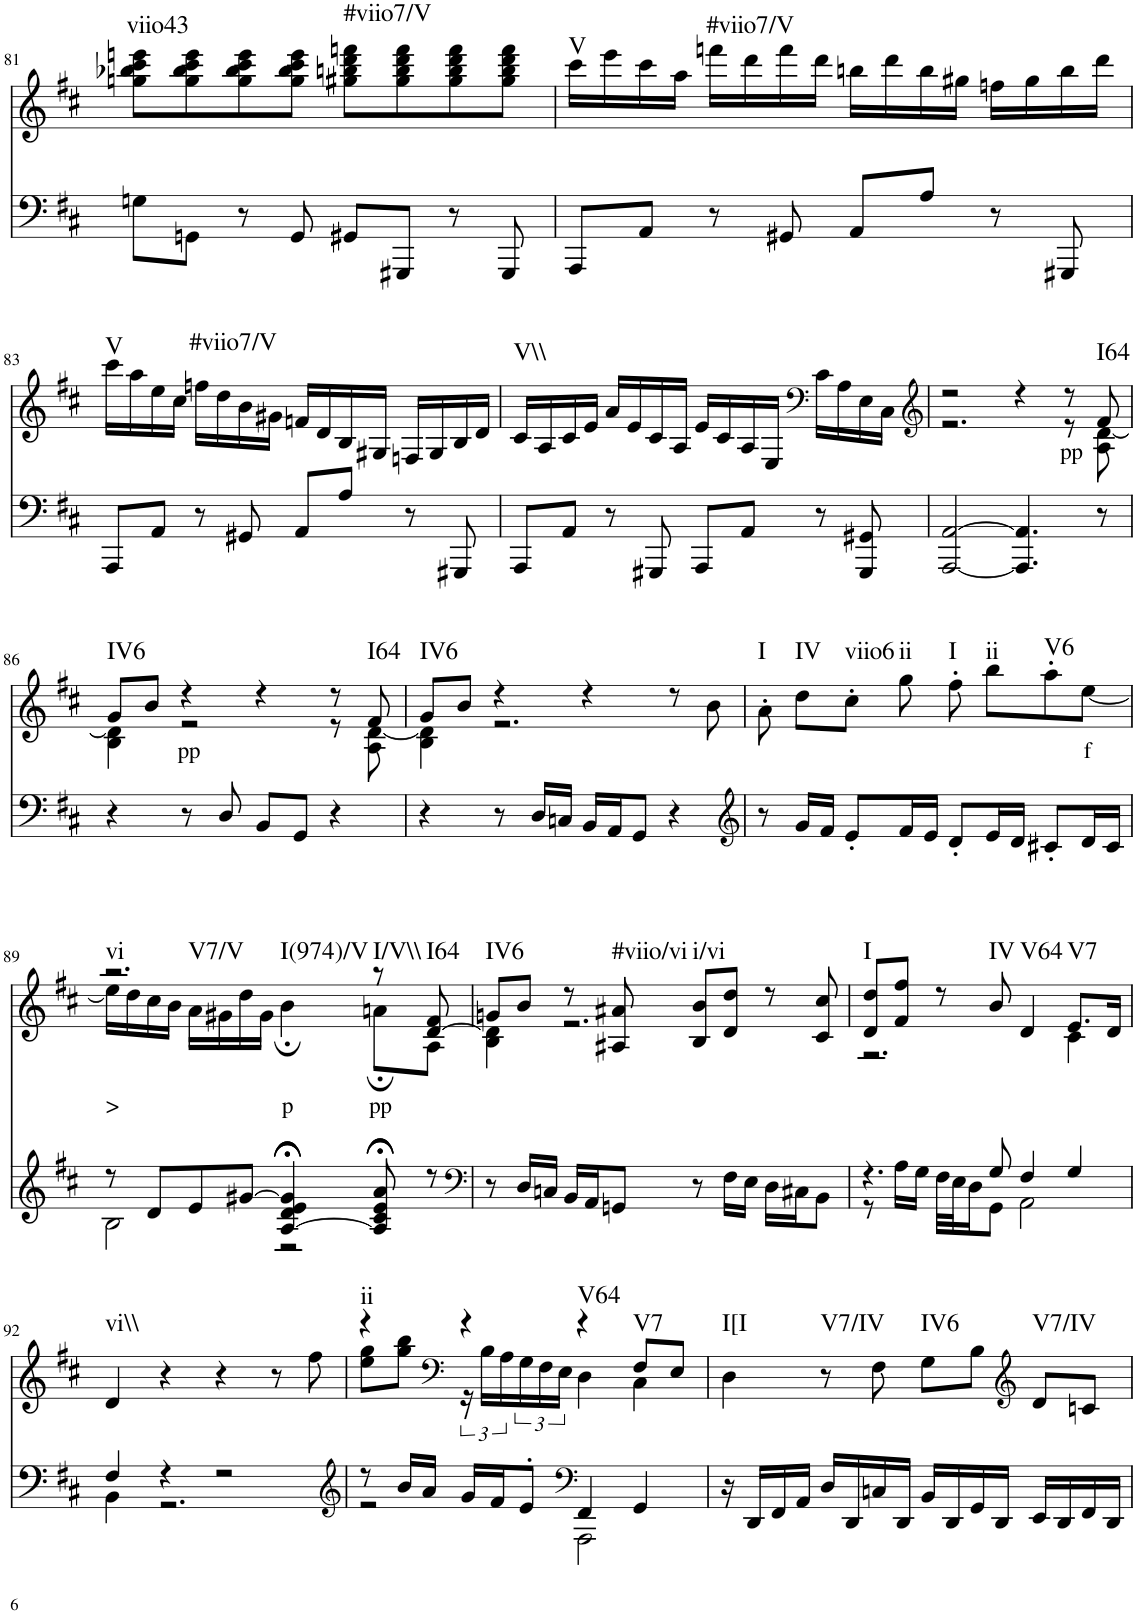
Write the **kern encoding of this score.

**kern	**kern	**text	**harte
*part2	*part1	*part1	*part1
*staff2	*staff1	*staff1	*
*I"Piano	*I"Piano	*	*
*I'Pno	*I'Pno	*	*
!!LO:PB:g=z
*clefF4	*clefG2	*	*
*k[f#c#]	*k[f#c#]	*	*
*M4/4	*M4/4	*	*
=81	=81	=81	=81
!	!	!	!LO:H:kt=viio43
8Gn\L	8ggn\ 8bb-X\ 8ccc#\ 8eeen\L	.	N
8GGn\J	8gg\ 8bb-\ 8ccc#\ 8eee\	.	.
8r	8gg\ 8bb-\ 8ccc#\ 8eee\	.	.
8GG/	8gg\ 8bb-\ 8ccc#\ 8eee\J	.	.
!	!	!	!LO:H:kt=#viio7/V
8GG#X/L	8gg#X\ 8bbn\ 8ddd\ 8fffn\L	.	N
8GGG#X/J	8gg#\ 8bb\ 8ddd\ 8fff\	.	.
8r	8gg#\ 8bb\ 8ddd\ 8fff\	.	.
8GGG#/	8gg#\ 8bb\ 8ddd\ 8fff\J	.	.
=82	=82	=82	=82
!	!	!	!LO:H:kt=V
8AAA/L	16ccc#\LL	.	N
.	16eee\	.	.
8AA/J	16ccc#\	.	.
.	16aa\JJ	.	.
!	!	!	!LO:H:kt=#viio7/V
8r	16fffn\LL	.	N
.	16ddd\	.	.
8GG#X/	16fff\	.	.
.	16ddd\JJ	.	.
8AA/L	16bbn\LL	.	.
.	16ddd\	.	.
8A/J	16bb\	.	.
.	16gg#X\JJ	.	.
8r	16ffn\LL	.	.
.	16gg#\	.	.
8GGG#X/	16bb\	.	.
.	16ddd\JJ	.	.
!!LO:LB:g=z
=83	=83	=83	=83
!	!	!	!LO:H:kt=V
8AAA/L	16ccc#\LL	.	N
.	16aa\	.	.
8AA/J	16ee\	.	.
.	16cc#\JJ	.	.
!	!	!	!LO:H:kt=#viio7/V
8r	16ffn\LL	.	N
.	16dd\	.	.
8GG#X/	16b\	.	.
.	16g#X\JJ	.	.
8AA/L	16fn/LL	.	.
.	16d/	.	.
8A/J	16B/	.	.
.	16G#X/JJ	.	.
8r	16Fn/LL	.	.
.	16G#/	.	.
8GGG#X/	16B/	.	.
.	16d/JJ	.	.
=84	=84	=84	=84
!	!	!	!LO:H:kt=V\\
8AAA/L	16c#/LL	.	N
.	16A/	.	.
8AA/J	16c#/	.	.
.	16e/JJ	.	.
8r	16a/LL	.	.
.	16e/	.	.
8GGG#X/	16c#/	.	.
.	16A/JJ	.	.
8AAA/L	16e/LL	.	.
.	16c#/	.	.
8AA/J	16A/	.	.
.	16E/JJ	.	.
*	*clefF4	*	*
8r	16c#\LL	.	.
.	16A\	.	.
8GGG#/ 8GG#X/	16E\	.	.
.	16C#\JJ	.	.
=85	=85	=85	=85
*	*clefG2	*	*
*	*^	*	*
[2AAA/ [2AA/	2r	2.r	.	.
4.AAA/] 4.AA/]	4r	.	.	.
!	!	!	!LO:LY:b	!
.	8r	8r	pp	.
!	!	!	!	!LO:H:kt=I64
8r	8f#/	8A\ [8d\	.	N
!!LO:LB:g=z	!!
=86	=86	=86	=86	=86
!	!	!	!	!LO:H:kt=IV6
4r	8g/L	4B\ 4d\]	.	N
.	8b/J	.	.	.
8r	4r	2r	pp	.
8D/	.	.	.	.
8BB/L	4r	.	.	.
8GG/J	.	.	.	.
4r	8r	8r	.	.
!	!	!	!	!LO:H:kt=I64
.	8f#/	8A\ [8d\	.	N
=87	=87	=87	=87	=87
!	!	!	!	!LO:H:kt=IV6
4r	8g/L	4B\ 4d\]	.	N
.	8b/J	.	.	.
8r	4r	2.r	.	.
16D/LL	.	.	.	.
16Cn/JJ	.	.	.	.
16BB/LL	4r	.	.	.
16AA/J	.	.	.	.
8GG/J	.	.	.	.
4r	8r	.	.	.
.	8b\	.	.	.
*	*v	*v	*	*
=88	=88	=88	=88
*clefG2	*	*	*
!	!	!	!LO:H:kt=I
8r	8a'\	.	N
!	!	!	!LO:H:kt=IV
16g/LL	8dd\L	.	N
16f#/JJ	.	.	.
!	!	!	!LO:H:kt=viio6
8e'/L	8cc#'\J	.	N
!	!	!	!LO:H:kt=ii
16f#/L	8gg\	.	N
16e/JJ	.	.	.
!	!	!	!LO:H:kt=I
8d'/L	8ff#'\	.	N
!	!	!	!LO:H:kt=ii
16e/L	8bb\L	.	N
16d/JJ	.	.	.
!	!	!	!LO:H:kt=V6
8c#X'/L	8aa'\	.	N
!	!	!LO:LY:b	!
16d/L	[8ee\J	f	.
16c#/JJ	.	.	.
!!LO:LB:g=z
=89	=89	=89	=89
*^	*^	*	*
!	!	!	!	!LO:LY:b	!LO:H:n=1:kt=vi
!	!	!	!	!	!LO:H:n=2:kt=V7/V
!	!	!	!	!	!LO:H:n=3:kt=I(974)/V
8r	2B\	2.r	16ee\LL]	>	N N N
.	.	.	16dd\	.	.
8d/L	.	.	16cc#\	.	.
.	.	.	16b\JJ	.	.
8e/	.	.	16a\LL	.	.
.	.	.	16g#X\	.	.
[8g#X/J	.	.	16dd\	.	.
.	.	.	16g#\JJ	.	.
!	!	!	!	!LO:LY:b	!
[4A/;< 4d/;< 4e/;< 4g#/];<	2r	.	4b;\	p	.
!	!	!	!	!LO:LY:b	!LO:H:kt=I/V\\
8A/];< 8c#/;< 8e/;< 8a/;<	.	8r	8an;\L	pp	N
!	!	!	!	!	!LO:H:kt=I64
8r	.	[8d/ 8f#/	8A\J	.	N
*v	*v	*	*	*	*
=90	=90	=90	=90	=90
*clefF4	*	*	*	*
!	!	!	!	!LO:H:kt=IV6
8r	8gn/L	4B\ 4d\]	.	N
16D/LL	8b/J	.	.	.
16Cn/JJ	.	.	.	.
16BB/LL	8r	2.r	.	.
16AA/J	.	.	.	.
!	!	!	!	!LO:H:kt=#viio/vi
8GGn/J	8A#X/ 8a#X/	.	.	N
!	!	!	!	!LO:H:kt=i/vi
8r	8B/ 8b/L	.	.	N
16F#\LL	8d/ 8dd/J	.	.	.
16E\JJ	.	.	.	.
16D\LL	8r	.	.	.
16C#X\J	.	.	.	.
8BB\J	8c#/ 8cc#/	.	.	.
=91	=91	=91	=91	=91
*^	*	*	*	*
!	!	!	!	!	!LO:H:kt=I
4.r	8r	8d/ 8dd/L	2.r	.	N
.	16A\LL	8f#/ 8ff#/J	.	.	.
.	16G\JJ	.	.	.	.
.	32F#\LLL	8r	.	.	.
.	32E\J	.	.	.	.
.	16D\J	.	.	.	.
!	!	!	!	!	!LO:H:kt=IV
8G/	8GG\J	8b/	.	.	N
!	!	!	!	!	!LO:H:kt=V64
4F#/	2AA\	4d/	.	.	N
!	!	!	!	!	!LO:H:kt=V7
4G/	.	8.e/L	4c#\	.	N
.	.	16d/Jk	.	.	.
*	*	*v	*v	*	*
!!LO:LB:g=z
=92	=92	=92	=92	=92
!	!	!	!	!LO:H:kt=vi\\
4F#/	4BB\	4d/	.	N
4r	2.r	4r	.	.
2r	.	4r	.	.
.	.	8r	.	.
.	.	8ff#\	.	.
=93	=93	=93	=93	=93
*clefG2	*	*	*	*
*	*	*^	*	*
!	!	!	!	!	!LO:H:kt=ii
8r	2r	4r	8ee\ 8gg\L	.	N
16b/LL	.	.	8gg\ 8bb\J	.	.
16a/JJ	.	.	.	.	.
*	*	*clefF4	*	*	*
16g/LL	.	4r	24r	.	.
.	.	.	24B\LL	.	.
16f#/J	.	.	.	.	.
.	.	.	24A\	.	.
8e'/J	.	.	24G\	.	.
.	.	.	24F#\	.	.
.	.	.	24E\JJ	.	.
*clefF4	*	*	*	*	*
!	!	!	!	!	!LO:H:kt=V64
4FF#/	2AAA\	4r	4D\	.	N
!	!	!	!	!	!LO:H:kt=V7
4GG/	.	8F#/L	4C#\	.	N
.	.	8E/J	.	.	.
*v	*v	*	*	*	*
*	*v	*v	*	*
=94	=94	=94	=94
!	!	!	!LO:H:kt=I[I
16r	4D\	.	N
16DD/LL	.	.	.
16FF#/	.	.	.
16AA/JJ	.	.	.
!	!	!	!LO:H:kt=V7/IV
16D/LL	8r	.	N
16DD/	.	.	.
16Cn/	8F#\	.	.
16DD/JJ	.	.	.
!	!	!	!LO:H:kt=IV6
16BB/LL	8G\L	.	N
16DD/	.	.	.
16GG/	8B\J	.	.
16DD/JJ	.	.	.
*	*clefG2	*	*
!	!	!	!LO:H:kt=V7/IV
16EE/LL	8d/L	.	N
16DD/	.	.	.
16FF#/	8cn/J	.	.
16DD/JJ	.	.	.
=	=	=	=
*-	*-	*-	*-
